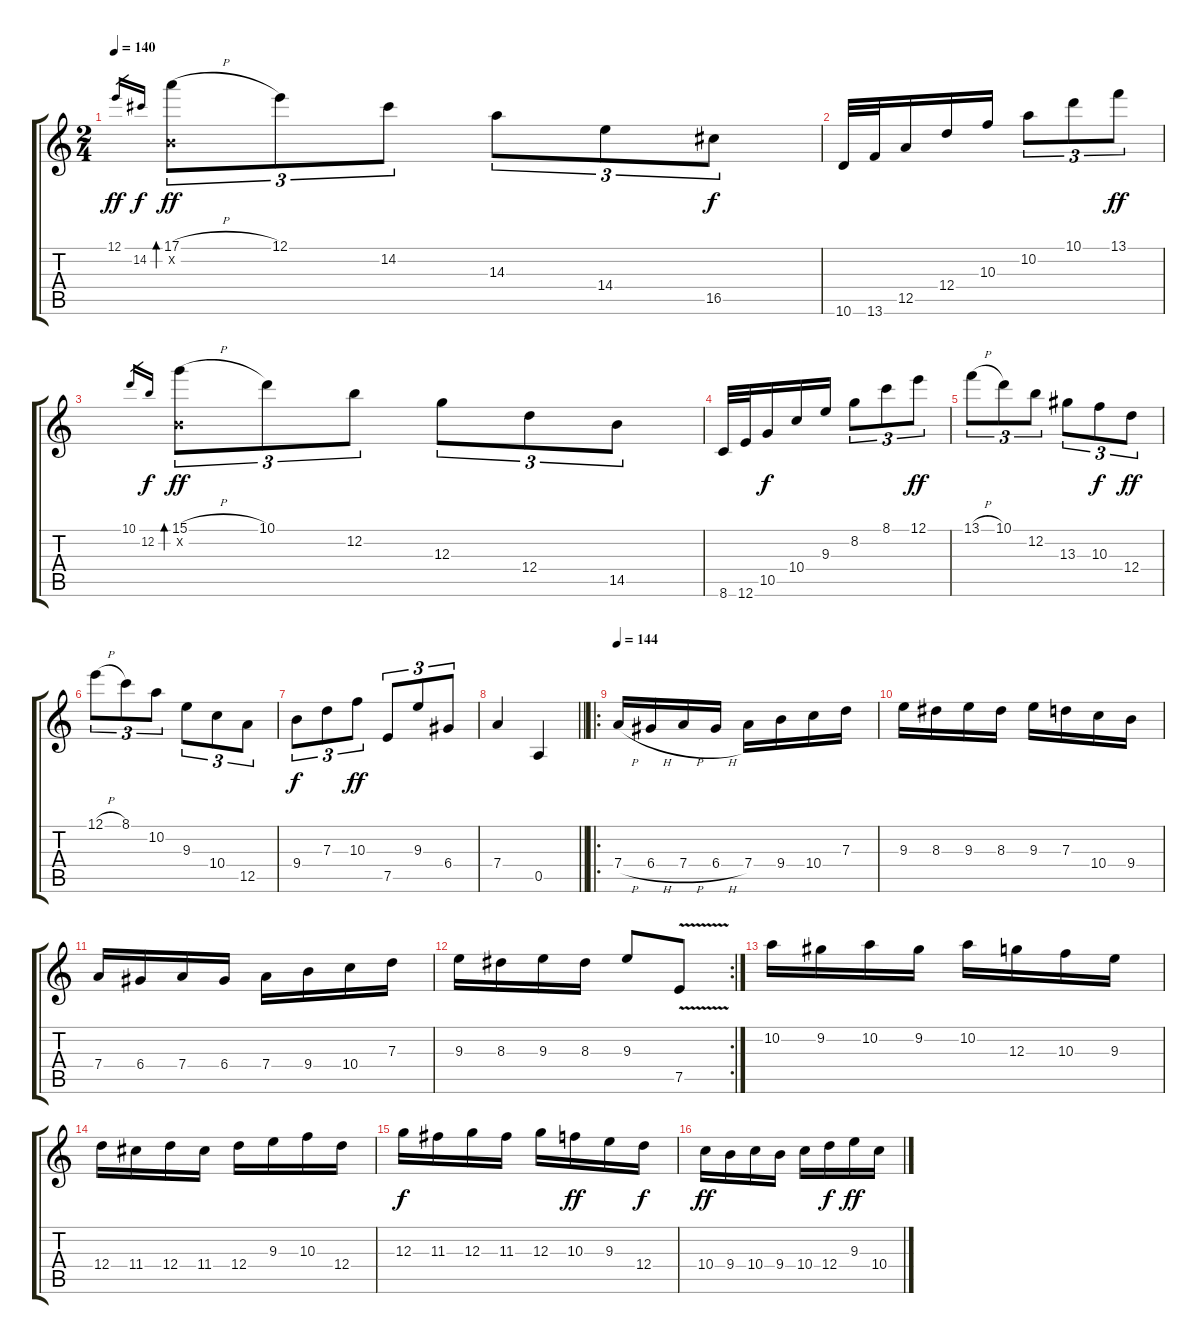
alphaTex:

\track "" {instrument overdrivenguitar}
\staff {score tabs}
\tuning (E4 B3 G3 D3 A2 E2) {hide}
\ts (2 4)
\tempo 140
\clef g2
\ks c
12.1.16{gr dy ff} 14.2.16{gr dy f} (17.1{h} 0.2{x}).8{tu (3 2) bd 60 dy ff} 12.1.8{tu (3 2)} 14.2.8{tu (3 2)} 14.3.8{tu (3 2)} 14.4.8{tu (3 2)} 16.5.8{tu (3 2) dy f} |
10.6.32 13.6.32 12.5.16 12.4.16 10.3.16 10.2.8{tu (3 2)} 10.1.8{tu (3 2)} 13.1.8{tu (3 2) dy ff} |
10.1.16{gr} 12.2.16{gr dy f} (15.1{h} 0.2{x}).8{tu (3 2) bd 60 dy ff} 10.1.8{tu (3 2)} 12.2.8{tu (3 2)} 12.3.8{tu (3 2)} 12.4.8{tu (3 2)} 14.5.8{tu (3 2)} |
8.6.32 12.6.32 10.5.16{dy f} 10.4.16 9.3.16 8.2.8{tu (3 2)} 8.1.8{tu (3 2)} 12.1.8{tu (3 2) dy ff} |
13.1{h}.8{tu (3 2)} 10.1.8{tu (3 2)} 12.2.8{tu (3 2)} 13.3.8{tu (3 2)} 10.3.8{tu (3 2) dy f} 12.4.8{tu (3 2) dy ff} |
12.1{h}.8{tu (3 2)} 8.1.8{tu (3 2)} 10.2.8{tu (3 2)} 9.3.8{tu (3 2)} 10.4.8{tu (3 2)} 12.5.8{tu (3 2)} |
9.4.8{tu (3 2) dy f} 7.3.8{tu (3 2)} 10.3.8{tu (3 2) dy ff} 7.5.8{tu (3 2)} 9.3.8{tu (3 2)} 6.4.8{tu (3 2)} |
\barLineRight lightlight
7.4.4 0.5.4 |
\ro
\tempo 144
7.4{h}.16 6.4{h}.16 7.4{h}.16 6.4{h}.16 7.4.16 9.4.16 10.4.16 7.3.16 |
9.3.16 8.3.16 9.3.16 8.3.16 9.3.16 7.3.16 10.4.16 9.4.16 |
7.4.16 6.4.16 7.4.16 6.4.16 7.4.16 9.4.16 10.4.16 7.3.16 |
\rc 2
9.3.16 8.3.16 9.3.16 8.3.16 9.3.8 7.5{v}.8 |
10.2.16 9.2.16 10.2.16 9.2.16 10.2.16 12.3.16 10.3.16 9.3.16 |
12.4.16 11.4.16 12.4.16 11.4.16 12.4.16 9.3.16 10.3.16 12.4.16 |
12.3.16{dy f} 11.3.16 12.3.16 11.3.16 12.3.16 10.3.16{dy ff} 9.3.16 12.4.16{dy f} |
10.4.16{dy ff} 9.4.16 10.4.16 9.4.16 10.4.16 12.4.16{dy f} 9.3.16{dy ff} 10.4.16
